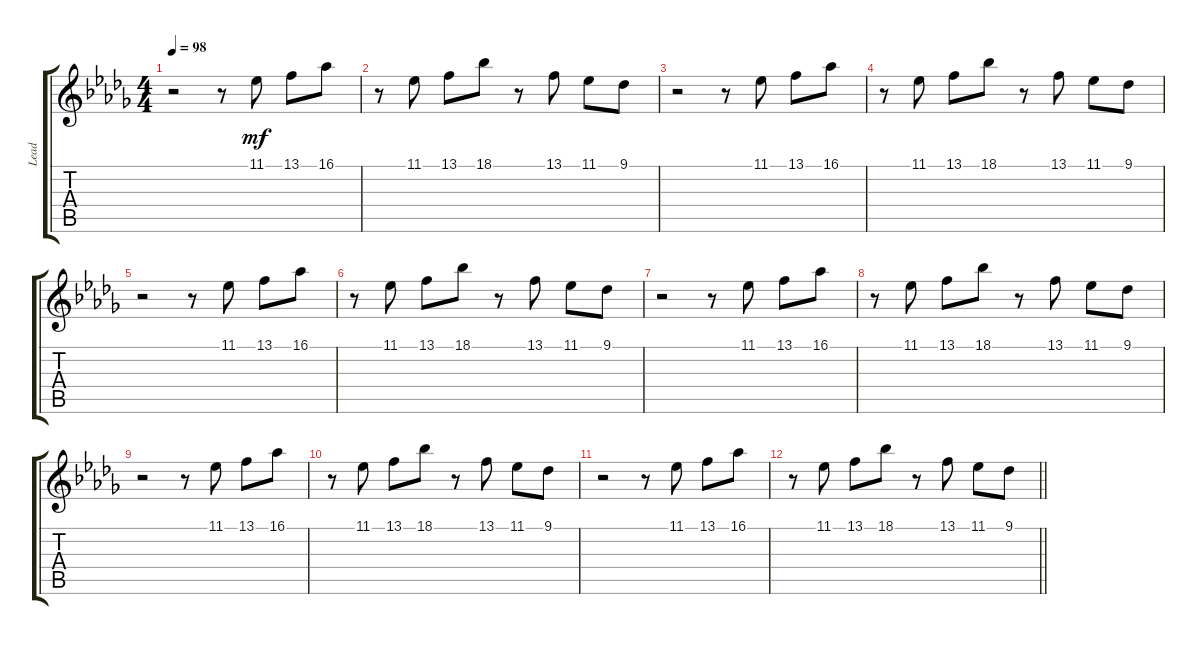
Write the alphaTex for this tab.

\track ("Lead" "Lead") {instrument ocarina}
\staff {score tabs}
\tuning (E4 B3 G3 D3 A2 E2) {hide}
\ts (4 4)
\tempo 98
\clef g2
\ks db
r.2{dy mf} r.8 11.1.8 13.1.8 16.1.8 |
r.8 11.1.8 13.1.8 18.1.8 r.8 13.1.8 11.1.8 9.1.8 |
r.2 r.8 11.1.8 13.1.8 16.1.8 |
r.8 11.1.8 13.1.8 18.1.8 r.8 13.1.8 11.1.8 9.1.8 |
r.2 r.8 11.1.8 13.1.8 16.1.8 |
r.8 11.1.8 13.1.8 18.1.8 r.8 13.1.8 11.1.8 9.1.8 |
r.2 r.8 11.1.8 13.1.8 16.1.8 |
r.8 11.1.8 13.1.8 18.1.8 r.8 13.1.8 11.1.8 9.1.8 |
r.2 r.8 11.1.8 13.1.8 16.1.8 |
r.8 11.1.8 13.1.8 18.1.8 r.8 13.1.8 11.1.8 9.1.8 |
r.2 r.8 11.1.8 13.1.8 16.1.8 |
\barLineRight lightlight
r.8 11.1.8 13.1.8 18.1.8 r.8 13.1.8 11.1.8 9.1.8
